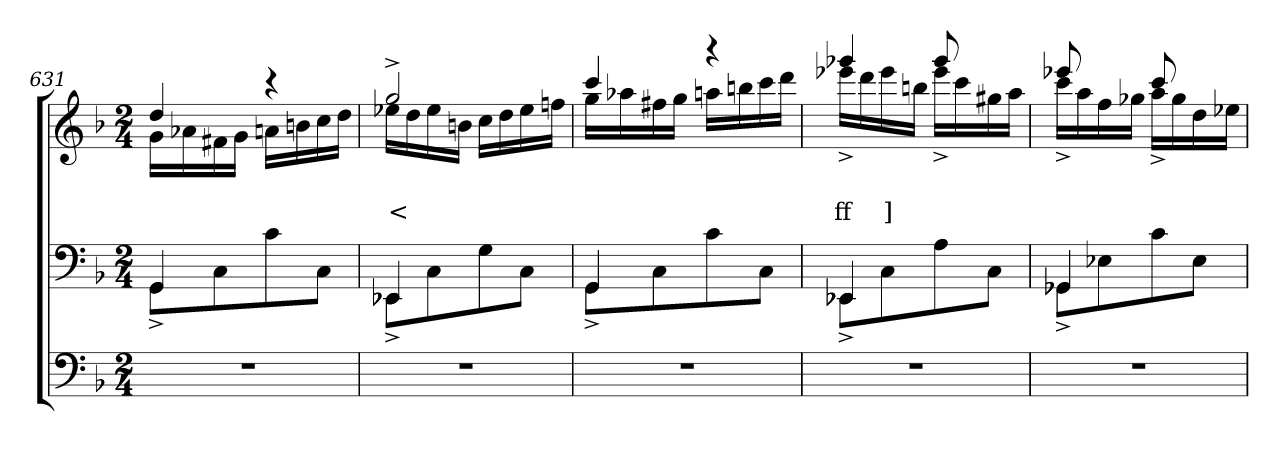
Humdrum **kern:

**kern	**kern	**kern	**text	**text
*part3	*part2	*part1	*part1	*part1
*staff3	*staff2	*staff1	*staff1	*staff1
*clefF4	*clefF4	*clefG2	*	*
*k[b-]	*k[b-]	*k[b-]	*	*
*M2/4	*M2/4	*M2/4	*	*
=631	=631	=631	=631	=631
*	*^	*^	*	*
2r	4GG	8GG^>L	4dd	16gLL	.	.
.	.	.	.	16a-X	.	.
.	.	8C	.	16f#X	.	.
.	.	.	.	16gJJ	.	.
.	4ryy	8c	4r	16anLL	.	.
.	.	.	.	16bn	.	.
.	.	8CJ	.	16cc	.	.
.	.	.	.	16ddJJ	.	.
=632	=632	=632	=632	=632	=632	=632
2r	4EE-X	8EE-^>L	2gg^>	16ee-XLL	.	<
.	.	.	.	16dd	.	.
.	.	8C	.	16ee-	.	.
.	.	.	.	16bnJJ	.	.
.	4ryy	8G	.	16ccLL	.	.
.	.	.	.	16dd	.	.
.	.	8CJ	.	16ee-	.	.
.	.	.	.	16ffnJJ	.	.
=633	=633	=633	=633	=633	=633	=633
2r	4GG	8GG^>L	4ccc	16ggLL	.	.
.	.	.	.	16aa-X	.	.
.	.	8C	.	16ff#X	.	.
.	.	.	.	16ggJJ	.	.
.	4ryy	8c	4r	16aanLL	.	.
.	.	.	.	16bbn	.	.
.	.	8CJ	.	16ccc	.	.
.	.	.	.	16dddJJ	.	.
=634	=634	=634	=634	=634	=634	=634
2r	4EE-X	8EE-^>L	4ggg-X	16eee-X^>LL	.	ff
.	.	.	.	16ddd	.	.
.	.	8C	.	16eee-	.	]
.	.	.	.	16bbnJJ	.	.
.	4ryy	8A	8ggg-	16eee-^>LL	.	.
.	.	.	.	16ccc	.	.
.	.	8CJ	8ryy	16gg#X	.	.
.	.	.	.	16aaJJ	.	.
=635	=635	=635	=635	=635	=635	=635
2r	4GG-X	8GG-^>L	8eee-X	16ccc^>LL	.	.
.	.	.	.	16aa	.	.
.	.	8E-X	8ryy	16ff	.	.
.	.	.	.	16gg-XJJ	.	.
.	4ryy	8c	8ccc	16aa^>LL	.	.
.	.	.	.	16gg-	.	.
.	.	8E-J	8ryy	16dd	.	.
.	.	.	.	16ee-JJ	.	.
*	*v	*v	*	*	*	*
*	*	*v	*v	*	*
=	=	=	=	=
*-	*-	*-	*-	*-
